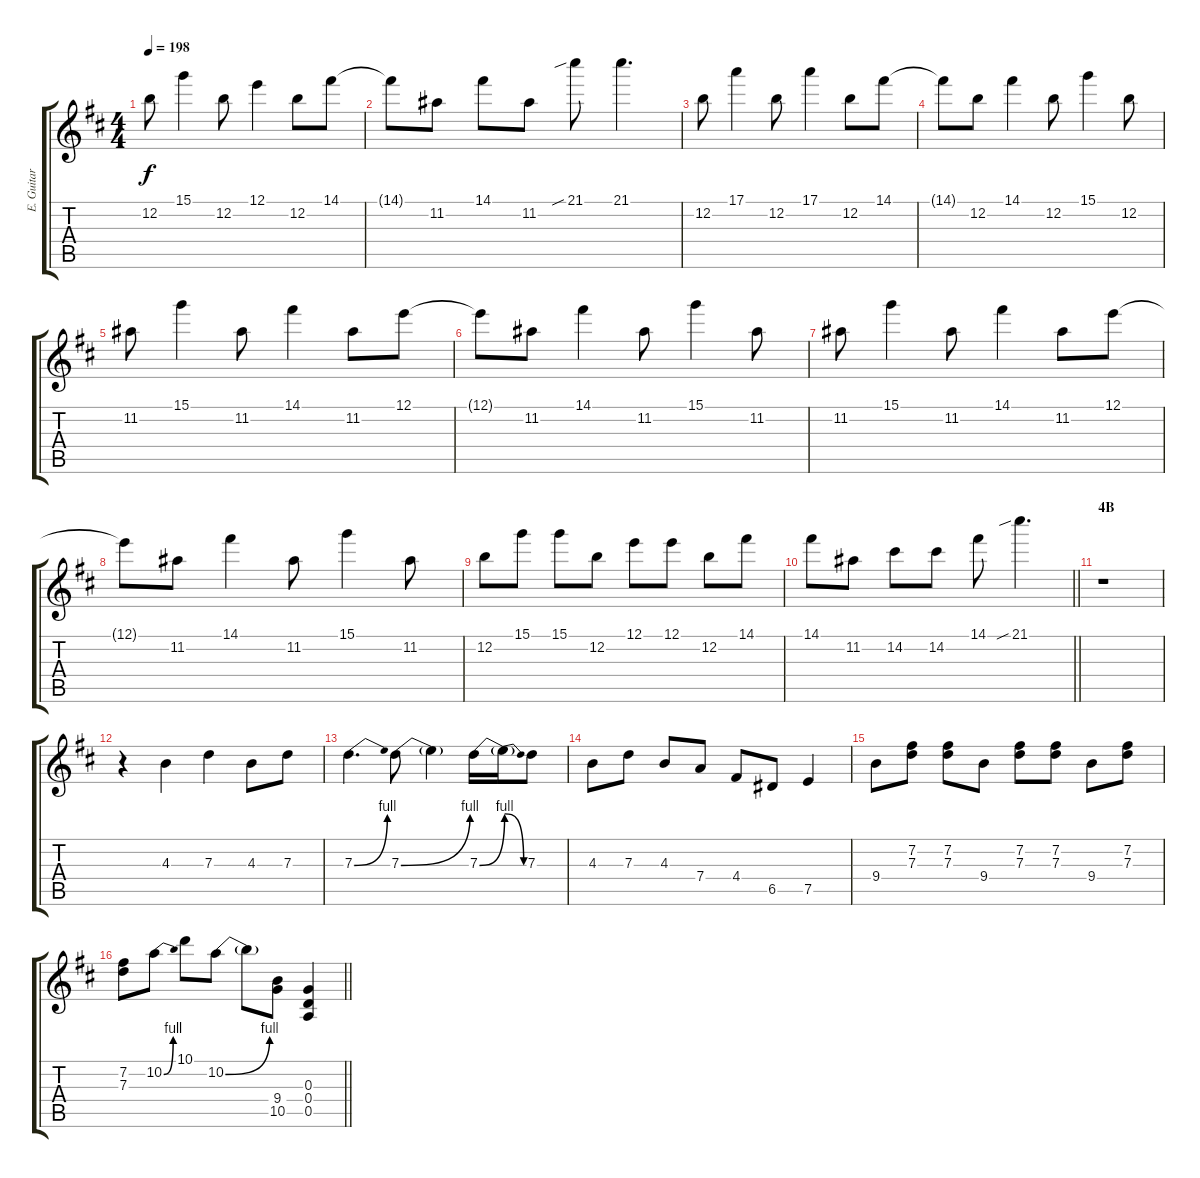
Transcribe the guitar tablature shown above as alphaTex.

\track ("E. Guitar II" "E. Guitar ") {instrument overdrivenguitar}
\staff {score tabs}
\tuning (E4 B3 G3 D3 A2 E2) {hide}
\ts (4 4)
\tempo 198
\clef g2
\ks d
12.2.8{dy f} 15.1.4 12.2.8 12.1.4 12.2.8 14.1.8 |
14.1{t}.8 11.2.8 14.1.8 11.2.8 21.1{sib}.8 21.1.4{d} |
12.2.8 17.1.4 12.2.8 17.1.4 12.2.8 14.1.8 |
14.1{t}.8 12.2.8 14.1.4 12.2.8 15.1.4 12.2.8 |
11.2.8 15.1.4 11.2.8 14.1.4 11.2.8 12.1.8 |
12.1{t}.8 11.2.8 14.1.4 11.2.8 15.1.4 11.2.8 |
11.2.8 15.1.4 11.2.8 14.1.4 11.2.8 12.1.8 |
12.1{t}.8 11.2.8 14.1.4 11.2.8 15.1.4 11.2.8 |
12.2.8 15.1.8 15.1.8 12.2.8 12.1.8 12.1.8 12.2.8 14.1.8 |
\barLineRight lightlight
14.1.8 11.2.8 14.2.8 14.2.8 14.1.8 21.1{sib}.4{d} |
\section ("" "4B")
r.1 |
r.4 4.3.4 7.3.4 4.3.8 7.3.8 |
7.3{be (bend 0 0 60 4)}.4{d} 7.3{be (bend 0 0 60 4)}.8 7.3{t}.4 7.3{be (bend 0 0 60 4)}.16 7.3{be (release 0 4 60 0) t}.16 7.3.8 |
4.3.8 7.3.8 4.3.8 7.4.8 4.4.8 6.5.8 7.5.4 |
9.4.8 (7.2 7.3).8 (7.2 7.3).8 9.4.8 (7.2 7.3).8 (7.2 7.3).8 9.4.8 (7.2 7.3).8 |
\barLineRight lightlight
(7.2 7.3).8 10.2{be (bend 0 0 60 4)}.8 10.1.8 10.2{be (bend 0 0 60 4)}.8 10.2{t}.8 (9.4 10.5).8 (0.3 0.4 0.5).4
